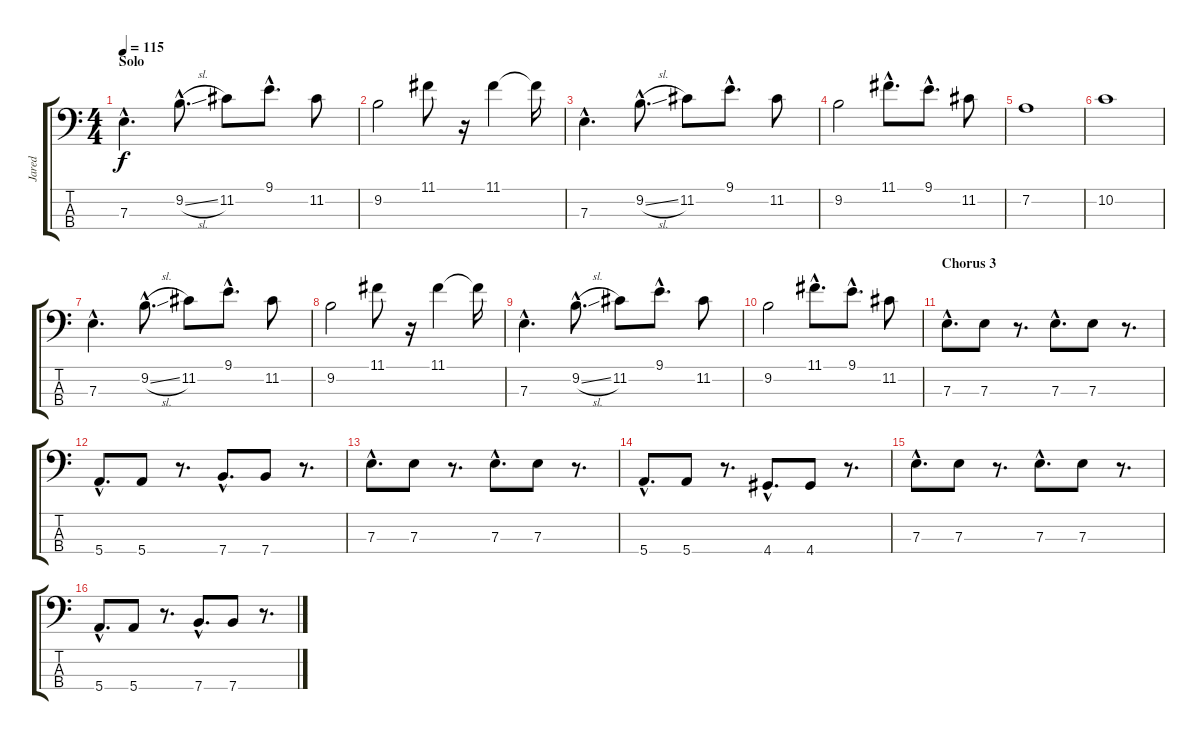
\track ("Jared" "Jared") {instrument electricbassfinger}
\staff {score tabs}
\tuning (G2 D2 A1 E1) {hide}
\ts (4 4)
\section ("" "Solo")
\tempo 115
\clef f4
\ks c
7.3{hac}.4{d dy f} 9.2{sl hac}.8{d} 11.2.8 9.1{hac}.8{d} 11.2.8 |
9.2.2 11.1.8 r.16 11.1.4 11.1{t}.16 |
7.3{hac}.4{d} 9.2{sl hac}.8{d} 11.2.8 9.1{hac}.8{d} 11.2.8 |
9.2.2 11.1{hac}.8{d} 9.1{hac}.8{d} 11.2.8 |
\section ("" "")
7.2.1 |
10.2.1 |
7.3{hac}.4{d} 9.2{sl hac}.8{d} 11.2.8 9.1{hac}.8{d} 11.2.8 |
9.2.2 11.1.8 r.16 11.1.4 11.1{t}.16 |
7.3{hac}.4{d} 9.2{sl hac}.8{d} 11.2.8 9.1{hac}.8{d} 11.2.8 |
9.2.2 11.1{hac}.8{d} 9.1{hac}.8{d} 11.2.8 |
\section ("" "Chorus 3")
7.3{hac}.8{d} 7.3.8 r.8{d} 7.3{hac}.8{d} 7.3.8 r.8{d} |
5.4{hac}.8{d} 5.4.8 r.8{d} 7.4{hac}.8{d} 7.4.8 r.8{d} |
7.3{hac}.8{d} 7.3.8 r.8{d} 7.3{hac}.8{d} 7.3.8 r.8{d} |
5.4{hac}.8{d} 5.4.8 r.8{d} 4.4{hac}.8{d} 4.4.8 r.8{d} |
7.3{hac}.8{d} 7.3.8 r.8{d} 7.3{hac}.8{d} 7.3.8 r.8{d} |
5.4{hac}.8{d} 5.4.8 r.8{d} 7.4{hac}.8{d} 7.4.8 r.8{d}
